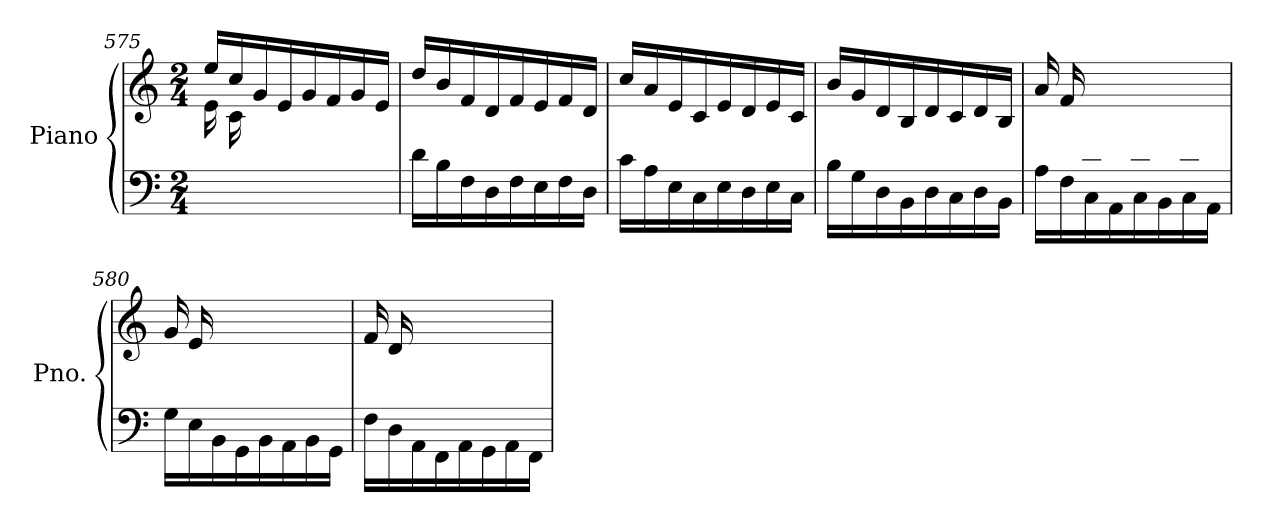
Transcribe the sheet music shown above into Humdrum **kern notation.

**kern	**kern
*part1	*part1
*staff2	*staff1
*I"Piano	*
*I'Pno.	*
*clefF4	*clefG2
*k[]	*k[]
*M2/4	*M2/4
=575	=575
*	*^
8ryy	16ee/LL	16e\LL
.	16cc/	16c\
16G\	16g/	4.ryy
16E\	16e/	.
16G\	16g/	.
16F\	16f/	.
16G\	16g/	.
16E\JJ	16e/JJ	.
*	*v	*v
=576	=576
16d\LL	16dd/LL
16B\	16b/
16F\	16f/
16D\	16d/
16F\	16f/
16E\	16e/
16F\	16f/
16D\JJ	16d/JJ
!!LO:LB:g=z
=577	=577
16c\LL	16cc/LL
16A\	16a/
16E\	16e/
16C\	16c/
16E\	16e/
16D\	16d/
16E\	16e/
16C\JJ	16c/JJ
=578	=578
16B\LL	16b/LL
16G\	16g/
16D\	16d/
16BB\	16B/
16D\	16d/
16C\	16c/
16D\	16d/
16BB\JJ	16B/JJ
=579	=579
*^	*
8ryy	16A\LL	16a/LL
.	16F\	16f/
16c/	16C\	4.ryy
16A/	16AA\	.
16c/	16C\	.
16B/	16BB\	.
16c/	16C\	.
16A/JJ	16AA\JJ	.
=580	=580	=580
8ryy	16G\LL	16g/LL
.	16E\	16e/
16B/	16BB\	4.ryy
16G/	16GG\	.
16B/	16BB\	.
16A/	16AA\	.
16B/	16BB\	.
16G/JJ	16GG\JJ	.
=581	=581	=581
8ryy	16F\LL	16f/LL
.	16D\	16d/
16A/	16AA\	4.ryy
16F/	16FF\	.
16A/	16AA\	.
16G/	16GG\	.
16A/	16AA\	.
16F/JJ	16FF\JJ	.
*v	*v	*
=	=
*-	*-
